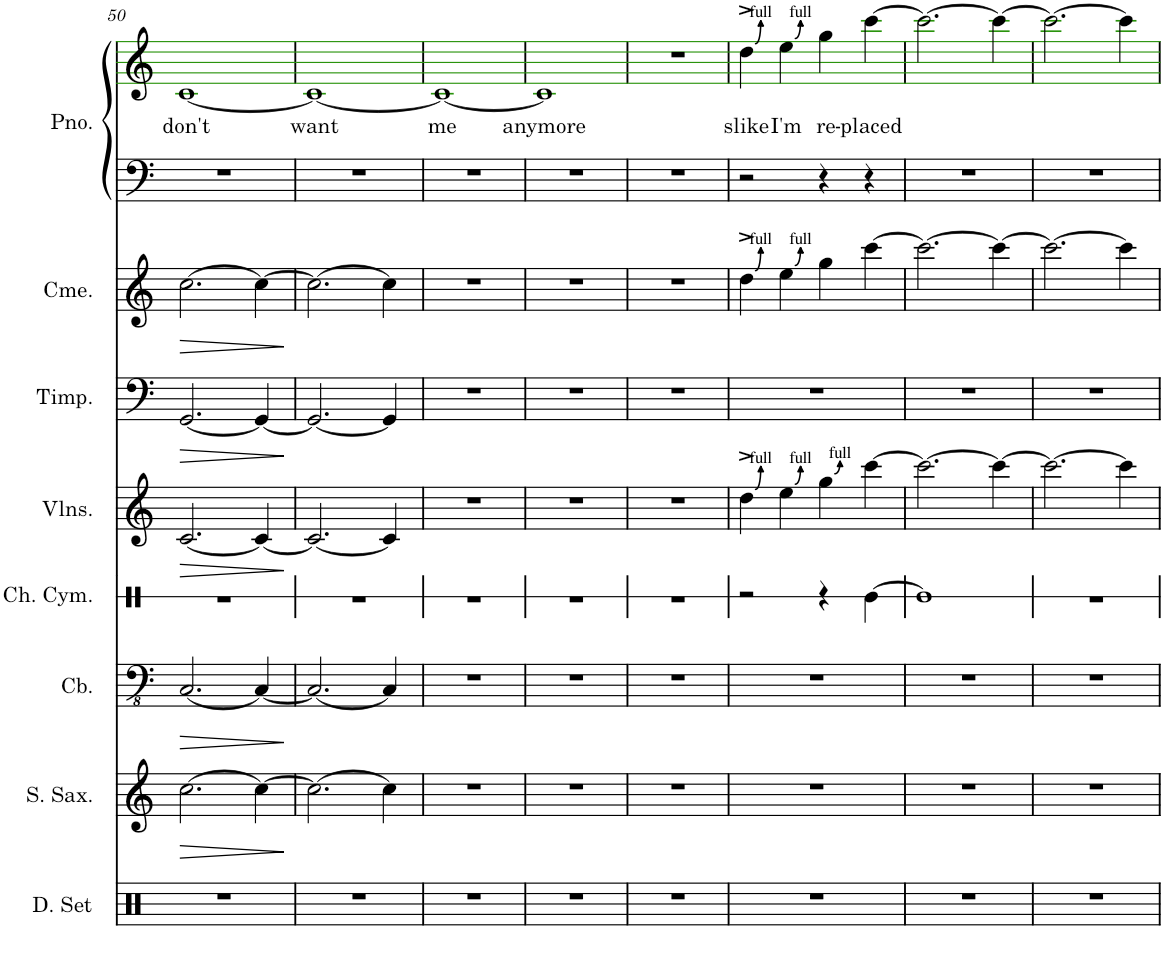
**kern	**kern	**dynam	**kern	**dynam	**kern	**kern	**dynam	**kern	**dynam	**kern	**dynam	**kern	**kern	**text
*part8	*part7	*part7	*part6	*part6	*part5	*part4	*part4	*part3	*part3	*part2	*part2	*part1	*part1	*part1
*staff9	*staff8	*staff8	*staff7	*staff7	*staff6	*staff5	*staff5	*staff4	*staff4	*staff3	*staff3	*staff2	*staff1	*staff1
*I"Drumset	*I"Soprano Saxophone	*	*I"Contrabass	*	*I"Chinese Cymbal	*I"Violins	*	*I"Timpani	*	*I"Chimes	*	*I"Grand Piano	*	*
*I'D. Set	*I'S. Sax.	*	*I'Cb.	*	*I'Ch. Cym.	*I'Vlns.	*	*I'Timp.	*	*I'Cme.	*	*I'Pno.	*	*
!!LO:PB:g=z
*clefX	*clefG2	*	*clefFv4	*	*clefX	*clefG2	*	*clefF4	*	*clefG2	*	*clefF4	*clefG2	*
*	*ITrd1c2	*	*ITrd7c12	*	*	*	*	*	*	*	*	*	*	*
*k[]	*k[]	*	*k[]	*	*k[]	*k[]	*	*k[]	*	*k[]	*	*k[]	*k[]	*
*M4/4	*M4/4	*	*M4/4	*	*M4/4	*M4/4	*	*M4/4	*	*M4/4	*	*M4/4	*M4/4	*
=50	=50	=50	=50	=50	=50	=50	=50	=50	=50	=50	=50	=50	=50	=50
!	!	!LO:HP:b	!	!LO:HP:b	!	!	!LO:HP:b	!	!LO:HP:b	!	!LO:HP:b	!	!	!LO:LY:b
1r	[2.cc\	>	[2.CC/	>	1r	[2.c/	>	[2.GG/	>	[2.cc\	>	1r	[1c	don't
.	4cc\_	.	4CC/_	.	.	4c/_	.	4GG/_	.	4cc\_	.	.	.	.
.	.	]	.	]	.	.	]	.	]	.	]	.	.	.
=51	=51	=51	=51	=51	=51	=51	=51	=51	=51	=51	=51	=51	=51	=51
!	!	!	!	!	!	!	!	!	!	!	!	!	!	!LO:LY:b
1r	2.cc\_	.	2.CC/_	.	1r	2.c/_	.	2.GG/_	.	2.cc\_	.	1r	1c_	want
.	4cc\]	.	4CC/]	.	.	4c/]	.	4GG/]	.	4cc\]	.	.	.	.
=52	=52	=52	=52	=52	=52	=52	=52	=52	=52	=52	=52	=52	=52	=52
!	!	!	!	!	!	!	!	!	!	!	!	!	!	!LO:LY:b
1r	1r	.	1r	.	1r	1r	.	1r	.	1r	.	1r	1c_	me
=53	=53	=53	=53	=53	=53	=53	=53	=53	=53	=53	=53	=53	=53	=53
!	!	!	!	!	!	!	!	!	!	!	!	!	!	!LO:LY:b
1r	1r	.	1r	.	1r	1r	.	1r	.	1r	.	1r	1c]	anymore
=54	=54	=54	=54	=54	=54	=54	=54	=54	=54	=54	=54	=54	=54	=54
1r	1r	.	1r	.	1r	1r	.	1r	.	1r	.	1r	1r	.
=55	=55	=55	=55	=55	=55	=55	=55	=55	=55	=55	=55	=55	=55	=55
!	!	!	!	!	!	!	!	!	!	!	!	!	!	!LO:LY:b
1r	1r	.	1r	.	2r	4dd^\	.	1r	.	4dd^\	.	2r	4dd^\	slike
!	!	!	!	!	!	!	!	!	!	!	!	!	!	!LO:LY:b
.	.	.	.	.	.	4ee\	.	.	.	4ee\	.	.	4ee\	I'm
!	!	!	!	!	!	!	!	!	!	!	!	!	!	!LO:LY:b
.	.	.	.	.	4r	4gg\	.	.	.	4gg\	.	4r	4gg\	re-
!	!	!	!	!	!	!	!	!	!	!	!	!	!	!LO:LY:b
.	.	.	.	.	[4Re\	[4ccc\	.	.	.	[4ccc\	.	4r	[4ccc\	-placed
=56	=56	=56	=56	=56	=56	=56	=56	=56	=56	=56	=56	=56	=56	=56
1r	1r	.	1r	.	1Re]	2.ccc\_	.	1r	.	2.ccc\_	.	1r	2.ccc\_	.
.	.	.	.	.	.	4ccc\_	.	.	.	4ccc\_	.	.	4ccc\_	.
=57	=57	=57	=57	=57	=57	=57	=57	=57	=57	=57	=57	=57	=57	=57
1r	1r	.	1r	.	1r	2.ccc\_	.	1r	.	2.ccc\_	.	1r	2.ccc\_	.
.	.	.	.	.	.	4ccc\]	.	.	.	4ccc\]	.	.	4ccc\]	.
=	=	=	=	=	=	=	=	=	=	=	=	=	=	=
*-	*-	*-	*-	*-	*-	*-	*-	*-	*-	*-	*-	*-	*-	*-
